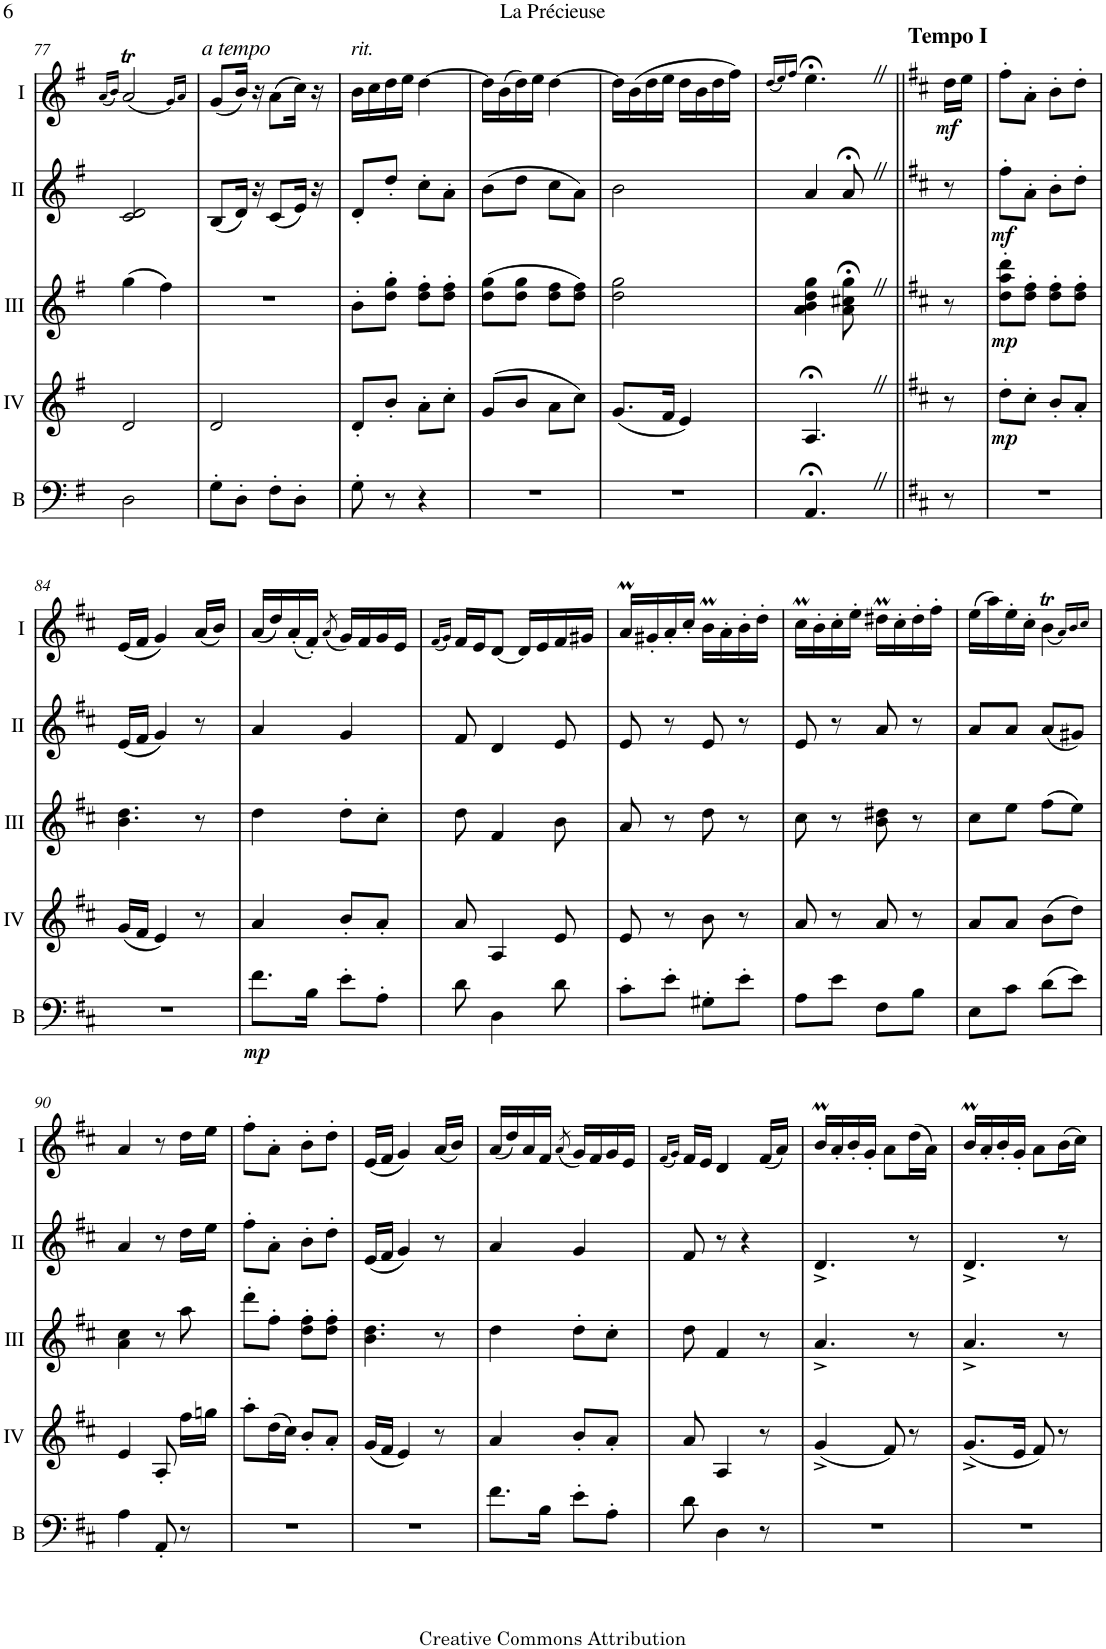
**kern	**dynam	**kern	**dynam	**kern	**dynam	**kern	**dynam	**kern	**dynam
*part5	*part5	*part4	*part4	*part3	*part3	*part2	*part2	*part1	*part1
*staff5	*staff5	*staff4	*staff4	*staff3	*staff3	*staff2	*staff2	*staff1	*staff1
*I"Bass	*	*I"Acc. 4	*	*I"Acc. 3	*	*I"Acc. 2	*	*I"Acc. 1	*
*I'B	*	*	*	*	*	*	*	*	*
!!LO:PB:g=z
*clefF4	*	*clefG2	*	*clefG2	*	*clefG2	*	*clefG2	*
*Trd7c12	*	*Trd7c12	*	*Trd7c12	*	*	*	*	*
*k[f#]	*	*k[f#]	*	*k[f#]	*	*k[f#]	*	*k[f#]	*
*M2/4	*	*M2/4	*	*M2/4	*	*M2/4	*	*M2/4	*
=77	=77	=77	=77	=77	=77	=77	=77	=77	=77
.	.	.	.	.	.	.	.	(16qa/LL	.
.	.	.	.	.	.	.	.	16qb/JJ)	.
2D\	.	2d/	.	(4gg\	.	2c/ 2d/	.	(2aT/	.
.	.	.	.	4ff#\)	.	.	.	.	.
.	.	.	.	.	.	.	.	16qg/LL)	.
.	.	.	.	.	.	.	.	16qa/JJ	.
=78	=78	=78	=78	=78	=78	=78	=78	=78	=78
!	!	!	!	!	!	!	!	!LO:TX:a:i:t=a tempo	!
8G'\L	.	2d/	.	2r	.	(8B/L	.	(8g/L	.
8D'\J	.	.	.	.	.	16d/Jk)	.	16b/Jk)	.
.	.	.	.	.	.	16r	.	16r	.
8F#'\L	.	.	.	.	.	(8c/L	.	(8a\L	.
8D'\J	.	.	.	.	.	16e/Jk)	.	16cc\Jk)	.
.	.	.	.	.	.	16r	.	16r	.
=79	=79	=79	=79	=79	=79	=79	=79	=79	=79
!	!	!	!	!	!	!	!	!LO:TX:a:i:t=rit.	!
8G'\	.	8d'/L	.	8b'\L	.	8d'/L	.	16b\LL	.
.	.	.	.	.	.	.	.	16cc\	.
8r	.	8b'/J	.	8dd\' 8gg\'J	.	8dd'/J	.	16dd\	.
.	.	.	.	.	.	.	.	16ee\JJ	.
4r	.	8a'\L	.	8dd\' 8ff#\'L	.	8cc'\L	.	[4dd\	.
.	.	8cc'\J	.	8dd\' 8ff#\'J	.	8a'\J	.	.	.
=80	=80	=80	=80	=80	=80	=80	=80	=80	=80
2r	.	(8g/L	.	(8dd\ 8gg\L	.	(8b\L	.	16dd\LL]	.
.	.	.	.	.	.	.	.	(16b\	.
.	.	8b/J	.	8dd\ 8gg\J	.	8dd\J	.	16dd\)	.
.	.	.	.	.	.	.	.	16ee\JJ	.
.	.	8a\L	.	8dd\ 8ff#\L	.	8cc\L	.	[4dd\	.
.	.	8cc\J)	.	8dd\ 8ff#\J)	.	8a\J)	.	.	.
=81	=81	=81	=81	=81	=81	=81	=81	=81	=81
2r	.	(8.g/L	.	2dd\ 2gg\	.	2b\	.	16dd\LL]	.
.	.	.	.	.	.	.	.	(16b\	.
.	.	.	.	.	.	.	.	16dd\	.
.	.	16f#/Jk	.	.	.	.	.	16ee\JJ	.
.	.	4e/)	.	.	.	.	.	16dd\LL	.
.	.	.	.	.	.	.	.	16b\	.
.	.	.	.	.	.	.	.	16dd\	.
.	.	.	.	.	.	.	.	16ff#\JJ)	.
=82	=82	=82	=82	=82	=82	=82	=82	=82	=82
.	.	.	.	.	.	.	.	(16qdd/LL	.
.	.	.	.	.	.	.	.	16qee/)	.
.	.	.	.	.	.	.	.	16qff#/JJ	.
4.AA;<Z/	.	4.A;<Z/	.	4a\ 4b\ 4dd\ 4gg\	.	4a/	.	4.ee;<Z\	.
.	.	.	.	8a\;<Z 8cc#X\;<Z 8gg\;<Z	.	8a;<Z/	.	.	.
=82X1||	=82X1||	=82X1||	=82X1||	=82X1||	=82X1||	=82X1||	=82X1||	=82X1||	=82X1||
*k[f#c#]	*	*k[f#c#]	*	*k[f#c#]	*	*k[f#c#]	*	*k[f#c#]	*
!	!	!	!	!	!	!	!	!LO:TX:a:B:t=Tempo I	!
!	!	!	!	!	!	!	!	!	!LO:DY:b
8r	.	8r	.	8r	.	8r	.	16dd\LL	mf
.	.	.	.	.	.	.	.	16ee\JJ	.
=83	=83	=83	=83	=83	=83	=83	=83	=83	=83
!	!	!	!LO:DY:b	!	!LO:DY:b	!	!LO:DY:b	!	!
2r	.	8dd'\L	mp	8dd\' 8aa\' 8ddd\'L	mp	8ff#'\L	mf	8ff#'\L	.
.	.	8cc#'\J	.	8dd\' 8ff#\'J	.	8a'\J	.	8a'\J	.
.	.	8b'/L	.	8dd\' 8ff#\'L	.	8b'\L	.	8b'\L	.
.	.	8a'/J	.	8dd\' 8ff#\'J	.	8dd'\J	.	8dd'\J	.
!!LO:LB:g=z
=84	=84	=84	=84	=84	=84	=84	=84	=84	=84
2r	.	(16g/LL	.	4.b\ 4.dd\	.	(16e/LL	.	(16e/LL	.
.	.	16f#/JJ	.	.	.	16f#/JJ	.	16f#/JJ	.
.	.	4e/)	.	.	.	4g/)	.	4g/)	.
.	.	8r	.	8r	.	8r	.	(16a/LL	.
.	.	.	.	.	.	.	.	16b/JJ)	.
=85	=85	=85	=85	=85	=85	=85	=85	=85	=85
!	!LO:DY:b	!	!	!	!	!	!	!	!
8.f#\L	mp	4a/	.	4dd\	.	4a/	.	(16a/LL	.
.	.	.	.	.	.	.	.	16dd/)	.
.	.	.	.	.	.	.	.	(16a'/	.
16B\Jk	.	.	.	.	.	.	.	16f#'/JJ)	.
.	.	.	.	.	.	.	.	(8qa/	.
8e'\L	.	8b'/L	.	8dd'\L	.	4g/	.	16g/LL)	.
.	.	.	.	.	.	.	.	16f#/	.
8A'\J	.	8a'/J	.	8cc#'\J	.	.	.	16g/	.
.	.	.	.	.	.	.	.	16e/JJ	.
=86	=86	=86	=86	=86	=86	=86	=86	=86	=86
.	.	.	.	.	.	.	.	(16qf#/LL	.
.	.	.	.	.	.	.	.	16qg/JJ)	.
8d\	.	8a/	.	8dd\	.	8f#/	.	16f#/LL	.
.	.	.	.	.	.	.	.	16e/J	.
4D\	.	4A/	.	4f#/	.	4d/	.	[8d/J	.
.	.	.	.	.	.	.	.	16d/LL]	.
.	.	.	.	.	.	.	.	16e/	.
8d\	.	8e/	.	8b\	.	8e/	.	16f#/	.
.	.	.	.	.	.	.	.	16g#X/JJ	.
=87	=87	=87	=87	=87	=87	=87	=87	=87	=87
8c#'\L	.	8e/	.	8a/	.	8e/	.	16aM/LL	.
.	.	.	.	.	.	.	.	16g#X'/	.
8e'\J	.	8r	.	8r	.	8r	.	16a'/	.
.	.	.	.	.	.	.	.	16cc#'/JJ	.
8G#X'\L	.	8b\	.	8dd\	.	8e/	.	16bM\LL	.
.	.	.	.	.	.	.	.	16a'\	.
8e'\J	.	8r	.	8r	.	8r	.	16b'\	.
.	.	.	.	.	.	.	.	16dd'\JJ	.
=88	=88	=88	=88	=88	=88	=88	=88	=88	=88
8A\L	.	8a/	.	8cc#\	.	8e/	.	16cc#m\LL	.
.	.	.	.	.	.	.	.	16b'\	.
8e\J	.	8r	.	8r	.	8r	.	16cc#'\	.
.	.	.	.	.	.	.	.	16ee'\JJ	.
8F#\L	.	8a/	.	8b\ 8dd#X\	.	8a/	.	16dd#Xm\LL	.
.	.	.	.	.	.	.	.	16cc#'\	.
8B\J	.	8r	.	8r	.	8r	.	16dd#'\	.
.	.	.	.	.	.	.	.	16ff#'\JJ	.
=89	=89	=89	=89	=89	=89	=89	=89	=89	=89
8E\L	.	8a/L	.	8cc#\L	.	8a/L	.	(16ee\LL	.
.	.	.	.	.	.	.	.	16aa\)	.
8c#\J	.	8a/J	.	8ee\J	.	8a/J	.	16ee'\	.
.	.	.	.	.	.	.	.	16cc#'\JJ	.
(8d\L	.	(8b\L	.	(8ff#\L	.	(8a/L	.	(<4bT\	.
8e\J)	.	8dd\J)	.	8ee\J)	.	8g#X/J)	.	.	.
.	.	.	.	.	.	.	.	16qa/LL)	.
.	.	.	.	.	.	.	.	16qb/	.
.	.	.	.	.	.	.	.	16qcc#/JJ	.
!!LO:LB:g=z
=90	=90	=90	=90	=90	=90	=90	=90	=90	=90
4A\	.	4e/	.	4a\ 4cc#\	.	4a/	.	4a/	.
8AA'/	.	8A'/	.	8r	.	8r	.	8r	.
8r	.	16ff#\LL	.	8aa\	.	16dd\LL	.	16dd\LL	.
.	.	16ggn\JJ	.	.	.	16ee\JJ	.	16ee\JJ	.
=91	=91	=91	=91	=91	=91	=91	=91	=91	=91
2r	.	8aa'\L	.	8ddd'\L	.	8ff#'\L	.	8ff#'\L	.
.	.	(16dd\L	.	8ff#'\J	.	8a'\J	.	8a'\J	.
.	.	16cc#\JJ)	.	.	.	.	.	.	.
.	.	8b'/L	.	8dd\' 8ff#\'L	.	8b'\L	.	8b'\L	.
.	.	8a'/J	.	8dd\' 8ff#\'J	.	8dd'\J	.	8dd'\J	.
=92	=92	=92	=92	=92	=92	=92	=92	=92	=92
2r	.	(16g/LL	.	4.b\ 4.dd\	.	(16e/LL	.	(16e/LL	.
.	.	16f#/JJ	.	.	.	16f#/JJ	.	16f#/JJ	.
.	.	4e/)	.	.	.	4g/)	.	4g/)	.
.	.	8r	.	8r	.	8r	.	(16a/LL	.
.	.	.	.	.	.	.	.	16b/JJ)	.
=93	=93	=93	=93	=93	=93	=93	=93	=93	=93
8.f#\L	.	4a/	.	4dd\	.	4a/	.	(16a/LL	.
.	.	.	.	.	.	.	.	16dd/)	.
.	.	.	.	.	.	.	.	16a/	.
16B\Jk	.	.	.	.	.	.	.	16f#/JJ	.
.	.	.	.	.	.	.	.	(8qa/	.
8e'\L	.	8b'/L	.	8dd'\L	.	4g/	.	16g/LL)	.
.	.	.	.	.	.	.	.	16f#/	.
8A'\J	.	8a'/J	.	8cc#'\J	.	.	.	16g/	.
.	.	.	.	.	.	.	.	16e/JJ	.
=94	=94	=94	=94	=94	=94	=94	=94	=94	=94
.	.	.	.	.	.	.	.	(16qf#/LL	.
.	.	.	.	.	.	.	.	16qg/JJ)	.
8d\	.	8a/	.	8dd\	.	8f#/	.	16f#/LL	.
.	.	.	.	.	.	.	.	16e/JJ	.
4D\	.	4A/	.	4f#/	.	8r	.	4d/	.
.	.	.	.	.	.	4r	.	.	.
8r	.	8r	.	8r	.	.	.	(16f#/LL	.
.	.	.	.	.	.	.	.	16a/JJ)	.
=95	=95	=95	=95	=95	=95	=95	=95	=95	=95
2r	.	(4g^/	.	4.a^/	.	4.d^/	.	16bM/LL	.
.	.	.	.	.	.	.	.	16a'/	.
.	.	.	.	.	.	.	.	16b'/	.
.	.	.	.	.	.	.	.	16g'/JJ	.
.	.	8f#/)	.	.	.	.	.	8a\L	.
.	.	8r	.	8r	.	8r	.	(16dd\L	.
.	.	.	.	.	.	.	.	16a\JJ)	.
=96	=96	=96	=96	=96	=96	=96	=96	=96	=96
2r	.	(8.g^/L	.	4.a^/	.	4.d^/	.	16bM/LL	.
.	.	.	.	.	.	.	.	16a'/	.
.	.	.	.	.	.	.	.	16b'/	.
.	.	16e/Jk	.	.	.	.	.	16g'/JJ	.
.	.	8f#/)	.	.	.	.	.	8a\L	.
.	.	8r	.	8r	.	8r	.	(16b\L	.
.	.	.	.	.	.	.	.	16cc#\JJ)	.
=	=	=	=	=	=	=	=	=	=
*-	*-	*-	*-	*-	*-	*-	*-	*-	*-
